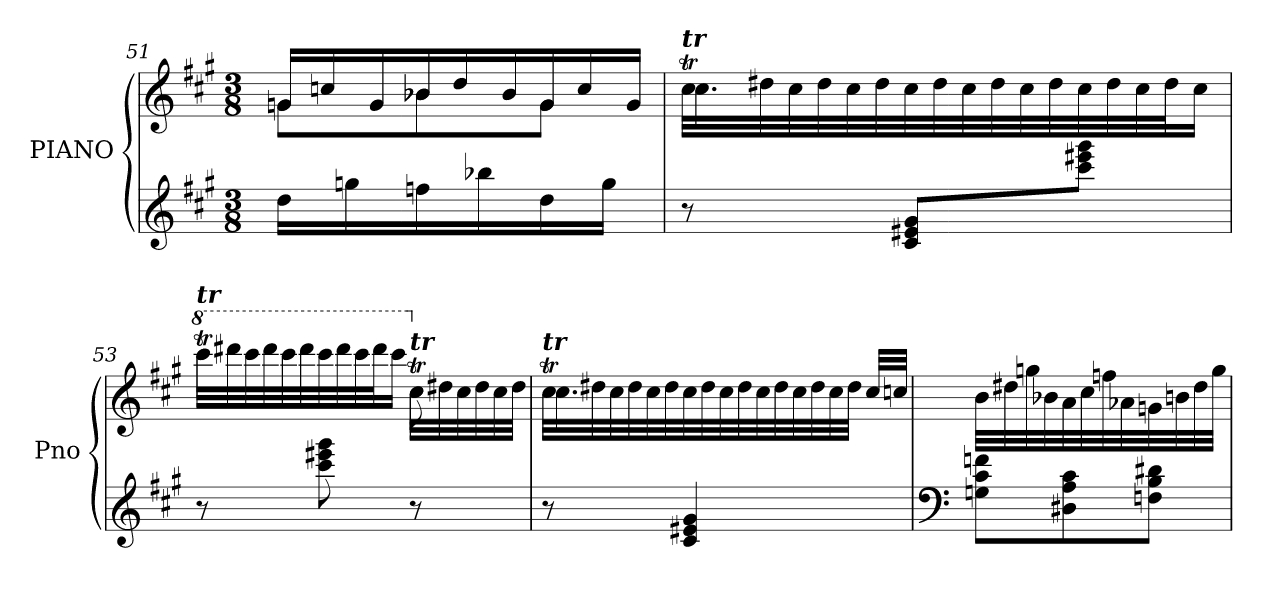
**kern	**kern
*part1	*part1
*staff2	*staff1
*I"PIANO	*
*I'Pno	*
!!LO:LB:g=z
*clefG2	*clefG2
*k[f#c#g#]	*k[f#c#g#]
*M3/8	*M3/8
*	*Xtuplet
=51	=51
*	*^
16dd\LL	24gn/LL	8g\L
.	24ccn/	.
16ggn\	.	.
.	24g/	.
16ffn\	24b-X/	8b-\
.	24dd/	.
16bb-X\	.	.
.	24b-/	.
16dd\	24g/	8g\J
.	24cc/	.
16gg\JJ	.	.
.	24g/JJ	.
!!LO:LB:g=z	!!
=52	=52	=52
!	!LO:TX:a:Bi:t=tr	!
8r	48cc#t\LLL	4.cc#\
.	48dd#X\	.
.	48cc#\	.
.	48dd#\	.
.	48cc#\	.
.	48dd#\	.
8c#/ 8e#X/ 8g#/L	48cc#\	.
.	48dd#\	.
.	48cc#\	.
.	48dd#\	.
.	48cc#\	.
.	48dd#\	.
8ccc#\ 8eee#X\ 8ggg#\J	48cc#\	.
.	48dd#\	.
.	48cc#\	.
.	48dd#\J	.
.	24cc#TTT\JJ	.
=53	=53	=53
*	*8va	*
!	!LO:TX:a:Bi:t=tr	!
8r	48cccc#t\LLL	4cccc#\
.	48dddd#X\	.
.	48cccc#\	.
.	48dddd#\	.
.	48cccc#\	.
.	48dddd#\	.
8ccc#\ 8eee#X\ 8ggg#\	48cccc#\	.
.	48dddd#\	.
.	48cccc#\	.
.	48dddd#\J	.
.	24cccc#TTT\JJ	.
*	*X8va	*
!	!LO:TX:a:Bi:t=tr	!
8r	48cc#t\LLL	8cc#\
.	48dd#X\	.
.	48cc#\	.
.	48dd#\	.
.	48cc#\	.
.	48dd#TTT\JJJ	.
=54	=54	=54
!	!LO:TX:a:Bi:t=tr	!
8r	48cc#t\LLL	4.cc#\
.	48dd#X\	.
.	48cc#\	.
.	48dd#\	.
.	48cc#\	.
.	48dd#\	.
4c#/ 4e#X/ 4g#/	48cc#\	.
.	48dd#\	.
.	48cc#\	.
.	48dd#\	.
.	48cc#\	.
.	48dd#\	.
.	48cc#\	.
.	48dd#\	.
.	48cc#\	.
.	48dd#TTT\JJJ	.
.	48cc#!/LLL	.
.	48ccn!/JJJ	.
*	*v	*v
!!LO:LB:g=z
=55	=55
*clefF4	*
8Gn\ 8c#\ 8fn\L	32b\LLL
.	32dd#X\
.	32ggn\
.	32b-X\
8D#X\ 8A\ 8c#\	32a\
.	32cc#\
.	32ffn\
.	32a-X\
8Fn\ 8B\ 8d#X\J	32gn\
.	32bn\
.	32dd#\
.	32gg\JJJ
=	=
*-	*-
